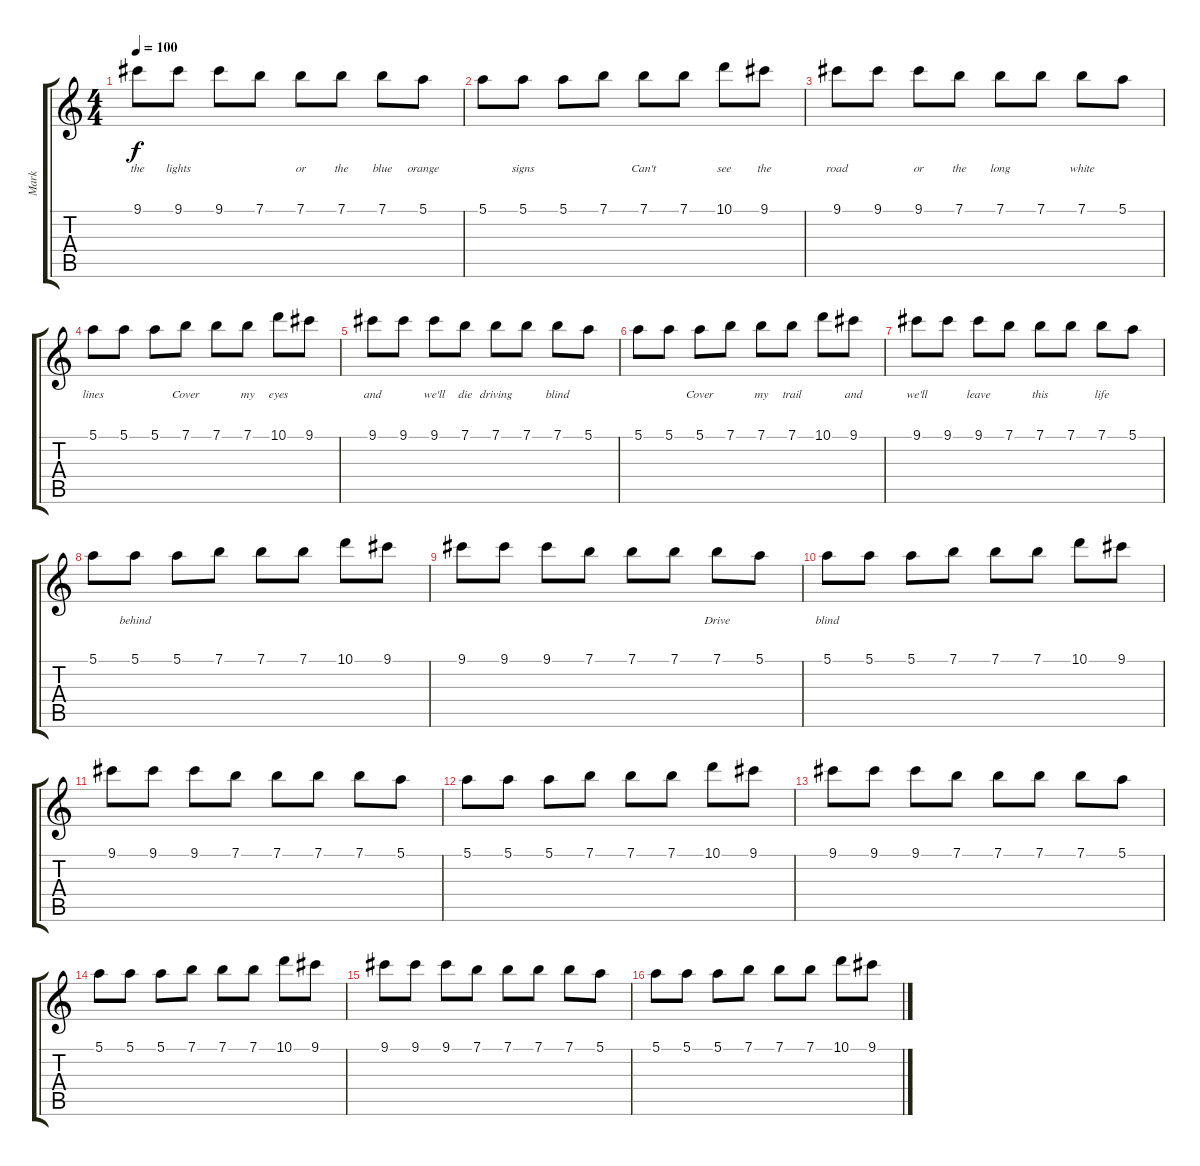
\track ("Mark" "Mark") {instrument overdrivenguitar}
\staff {score tabs}
\tuning (E4 B3 G3 D3 A2 E2) {hide}
\ts (4 4)
\tempo 100
\clef g2
\ks c
9.1.8{lyrics (0 "the") lyrics (1 "") lyrics (2 "") lyrics (3 "") lyrics (4 "") dy f} 9.1.8{lyrics (0 "lights") lyrics (1 "") lyrics (2 "") lyrics (3 "") lyrics (4 "")} 9.1.8{lyrics (0 "") lyrics (1 "") lyrics (2 "") lyrics (3 "") lyrics (4 "")} 7.1.8{lyrics (0 "") lyrics (1 "") lyrics (2 "") lyrics (3 "") lyrics (4 "")} 7.1.8{lyrics (0 "or") lyrics (1 "") lyrics (2 "") lyrics (3 "") lyrics (4 "")} 7.1.8{lyrics (0 "the") lyrics (1 "") lyrics (2 "") lyrics (3 "") lyrics (4 "")} 7.1.8{lyrics (0 "blue") lyrics (1 "") lyrics (2 "") lyrics (3 "") lyrics (4 "")} 5.1.8{lyrics (0 "orange") lyrics (1 "") lyrics (2 "") lyrics (3 "") lyrics (4 "")} |
5.1.8{lyrics (0 "") lyrics (1 "") lyrics (2 "") lyrics (3 "") lyrics (4 "")} 5.1.8{lyrics (0 "signs") lyrics (1 "") lyrics (2 "") lyrics (3 "") lyrics (4 "")} 5.1.8{lyrics (0 "") lyrics (1 "") lyrics (2 "") lyrics (3 "") lyrics (4 "")} 7.1.8{lyrics (0 "") lyrics (1 "") lyrics (2 "") lyrics (3 "") lyrics (4 "")} 7.1.8{lyrics (0 "Can't") lyrics (1 "") lyrics (2 "") lyrics (3 "") lyrics (4 "")} 7.1.8{lyrics (0 "") lyrics (1 "") lyrics (2 "") lyrics (3 "") lyrics (4 "")} 10.1.8{lyrics (0 "see") lyrics (1 "") lyrics (2 "") lyrics (3 "") lyrics (4 "")} 9.1.8{lyrics (0 "the") lyrics (1 "") lyrics (2 "") lyrics (3 "") lyrics (4 "")} |
9.1.8{lyrics (0 "road") lyrics (1 "") lyrics (2 "") lyrics (3 "") lyrics (4 "")} 9.1.8{lyrics (0 "") lyrics (1 "") lyrics (2 "") lyrics (3 "") lyrics (4 "")} 9.1.8{lyrics (0 "or") lyrics (1 "") lyrics (2 "") lyrics (3 "") lyrics (4 "")} 7.1.8{lyrics (0 "the") lyrics (1 "") lyrics (2 "") lyrics (3 "") lyrics (4 "")} 7.1.8{lyrics (0 "long") lyrics (1 "") lyrics (2 "") lyrics (3 "") lyrics (4 "")} 7.1.8{lyrics (0 "") lyrics (1 "") lyrics (2 "") lyrics (3 "") lyrics (4 "")} 7.1.8{lyrics (0 "white") lyrics (1 "") lyrics (2 "") lyrics (3 "") lyrics (4 "")} 5.1.8{lyrics (0 "") lyrics (1 "") lyrics (2 "") lyrics (3 "") lyrics (4 "")} |
5.1.8{lyrics (0 "lines") lyrics (1 "") lyrics (2 "") lyrics (3 "") lyrics (4 "")} 5.1.8{lyrics (0 "") lyrics (1 "") lyrics (2 "") lyrics (3 "") lyrics (4 "")} 5.1.8{lyrics (0 "") lyrics (1 "") lyrics (2 "") lyrics (3 "") lyrics (4 "")} 7.1.8{lyrics (0 "Cover") lyrics (1 "") lyrics (2 "") lyrics (3 "") lyrics (4 "")} 7.1.8{lyrics (0 "") lyrics (1 "") lyrics (2 "") lyrics (3 "") lyrics (4 "")} 7.1.8{lyrics (0 "my") lyrics (1 "") lyrics (2 "") lyrics (3 "") lyrics (4 "")} 10.1.8{lyrics (0 "eyes") lyrics (1 "") lyrics (2 "") lyrics (3 "") lyrics (4 "")} 9.1.8{lyrics (0 "") lyrics (1 "") lyrics (2 "") lyrics (3 "") lyrics (4 "")} |
9.1.8{lyrics (0 "and") lyrics (1 "") lyrics (2 "") lyrics (3 "") lyrics (4 "")} 9.1.8{lyrics (0 "") lyrics (1 "") lyrics (2 "") lyrics (3 "") lyrics (4 "")} 9.1.8{lyrics (0 "we'll") lyrics (1 "") lyrics (2 "") lyrics (3 "") lyrics (4 "")} 7.1.8{lyrics (0 "die") lyrics (1 "") lyrics (2 "") lyrics (3 "") lyrics (4 "")} 7.1.8{lyrics (0 "driving") lyrics (1 "") lyrics (2 "") lyrics (3 "") lyrics (4 "")} 7.1.8{lyrics (0 "") lyrics (1 "") lyrics (2 "") lyrics (3 "") lyrics (4 "")} 7.1.8{lyrics (0 "blind") lyrics (1 "") lyrics (2 "") lyrics (3 "") lyrics (4 "")} 5.1.8{lyrics (0 "") lyrics (1 "") lyrics (2 "") lyrics (3 "") lyrics (4 "")} |
5.1.8{lyrics (0 "") lyrics (1 "") lyrics (2 "") lyrics (3 "") lyrics (4 "")} 5.1.8{lyrics (0 "") lyrics (1 "") lyrics (2 "") lyrics (3 "") lyrics (4 "")} 5.1.8{lyrics (0 "Cover") lyrics (1 "") lyrics (2 "") lyrics (3 "") lyrics (4 "")} 7.1.8{lyrics (0 "") lyrics (1 "") lyrics (2 "") lyrics (3 "") lyrics (4 "")} 7.1.8{lyrics (0 "my") lyrics (1 "") lyrics (2 "") lyrics (3 "") lyrics (4 "")} 7.1.8{lyrics (0 "trail") lyrics (1 "") lyrics (2 "") lyrics (3 "") lyrics (4 "")} 10.1.8{lyrics (0 "") lyrics (1 "") lyrics (2 "") lyrics (3 "") lyrics (4 "")} 9.1.8{lyrics (0 "and") lyrics (1 "") lyrics (2 "") lyrics (3 "") lyrics (4 "")} |
9.1.8{lyrics (0 "we'll") lyrics (1 "") lyrics (2 "") lyrics (3 "") lyrics (4 "")} 9.1.8{lyrics (0 "") lyrics (1 "") lyrics (2 "") lyrics (3 "") lyrics (4 "")} 9.1.8{lyrics (0 "leave") lyrics (1 "") lyrics (2 "") lyrics (3 "") lyrics (4 "")} 7.1.8{lyrics (0 "") lyrics (1 "") lyrics (2 "") lyrics (3 "") lyrics (4 "")} 7.1.8{lyrics (0 "this") lyrics (1 "") lyrics (2 "") lyrics (3 "") lyrics (4 "")} 7.1.8{lyrics (0 "") lyrics (1 "") lyrics (2 "") lyrics (3 "") lyrics (4 "")} 7.1.8{lyrics (0 "life") lyrics (1 "") lyrics (2 "") lyrics (3 "") lyrics (4 "")} 5.1.8{lyrics (0 "") lyrics (1 "") lyrics (2 "") lyrics (3 "") lyrics (4 "")} |
5.1.8{lyrics (0 "") lyrics (1 "") lyrics (2 "") lyrics (3 "") lyrics (4 "")} 5.1.8{lyrics (0 "behind") lyrics (1 "") lyrics (2 "") lyrics (3 "") lyrics (4 "")} 5.1.8{lyrics (0 "") lyrics (1 "") lyrics (2 "") lyrics (3 "") lyrics (4 "")} 7.1.8{lyrics (0 "") lyrics (1 "") lyrics (2 "") lyrics (3 "") lyrics (4 "")} 7.1.8{lyrics (0 "") lyrics (1 "") lyrics (2 "") lyrics (3 "") lyrics (4 "")} 7.1.8{lyrics (0 "") lyrics (1 "") lyrics (2 "") lyrics (3 "") lyrics (4 "")} 10.1.8{lyrics (0 "") lyrics (1 "") lyrics (2 "") lyrics (3 "") lyrics (4 "")} 9.1.8{lyrics (0 "") lyrics (1 "") lyrics (2 "") lyrics (3 "") lyrics (4 "")} |
9.1.8{lyrics (0 "") lyrics (1 "") lyrics (2 "") lyrics (3 "") lyrics (4 "")} 9.1.8{lyrics (0 "") lyrics (1 "") lyrics (2 "") lyrics (3 "") lyrics (4 "")} 9.1.8{lyrics (0 "") lyrics (1 "") lyrics (2 "") lyrics (3 "") lyrics (4 "")} 7.1.8{lyrics (0 "") lyrics (1 "") lyrics (2 "") lyrics (3 "") lyrics (4 "")} 7.1.8{lyrics (0 "") lyrics (1 "") lyrics (2 "") lyrics (3 "") lyrics (4 "")} 7.1.8{lyrics (0 "") lyrics (1 "") lyrics (2 "") lyrics (3 "") lyrics (4 "")} 7.1.8{lyrics (0 "Drive") lyrics (1 "") lyrics (2 "") lyrics (3 "") lyrics (4 "")} 5.1.8{lyrics (0 "") lyrics (1 "") lyrics (2 "") lyrics (3 "") lyrics (4 "")} |
5.1.8{lyrics (0 "blind") lyrics (1 "") lyrics (2 "") lyrics (3 "") lyrics (4 "")} 5.1.8 5.1.8 7.1.8 7.1.8 7.1.8 10.1.8 9.1.8 |
9.1.8 9.1.8 9.1.8 7.1.8 7.1.8 7.1.8 7.1.8 5.1.8 |
5.1.8 5.1.8 5.1.8 7.1.8 7.1.8 7.1.8 10.1.8 9.1.8 |
9.1.8 9.1.8 9.1.8 7.1.8 7.1.8 7.1.8 7.1.8 5.1.8 |
5.1.8 5.1.8 5.1.8 7.1.8 7.1.8 7.1.8 10.1.8 9.1.8 |
9.1.8 9.1.8 9.1.8 7.1.8 7.1.8 7.1.8 7.1.8 5.1.8 |
5.1.8 5.1.8 5.1.8 7.1.8 7.1.8 7.1.8 10.1.8 9.1.8
